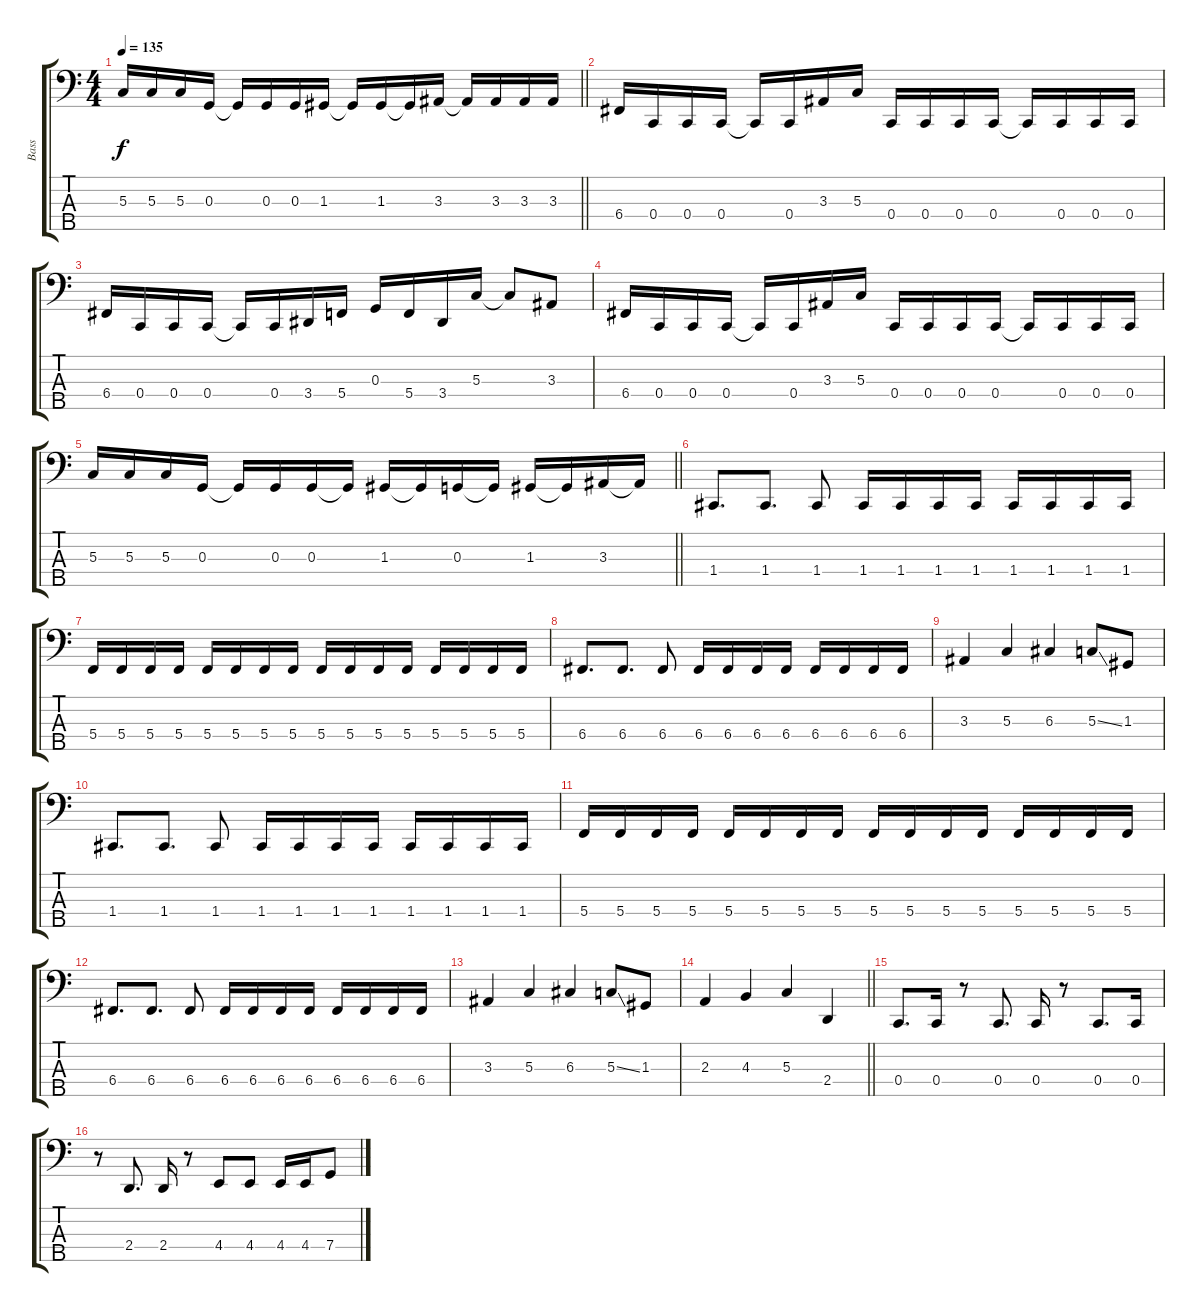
\track ("Bass" "Bass") {instrument electricbasspick}
\staff {score tabs}
\tuning (F2 C2 G1 C1 A0) {hide}
\ts (4 4)
\tempo 135
\clef f4
\barLineRight lightlight
\ks c
5.3.16{dy f} 5.3.16 5.3.16 0.3.16 0.3{t}.16 0.3.16 0.3.16 1.3.16 1.3{t}.16 1.3.16 1.3{t}.16 3.3.16 3.3{t}.16 3.3.16 3.3.16 3.3.16 |
6.4.16 0.4.16 0.4.16 0.4.16 0.4{t}.16 0.4.16 3.3.16 5.3.16 0.4.16 0.4.16 0.4.16 0.4.16 0.4{t}.16 0.4.16 0.4.16 0.4.16 |
6.4.16 0.4.16 0.4.16 0.4.16 0.4{t}.16 0.4.16 3.4.16 5.4.16 0.3.16 5.4.16 3.4.16 5.3.16 5.3{t}.8 3.3.8 |
6.4.16 0.4.16 0.4.16 0.4.16 0.4{t}.16 0.4.16 3.3.16 5.3.16 0.4.16 0.4.16 0.4.16 0.4.16 0.4{t}.16 0.4.16 0.4.16 0.4.16 |
\barLineRight lightlight
5.3.16 5.3.16 5.3.16 0.3.16 0.3{t}.16 0.3.16 0.3.16 0.3{t}.16 1.3.16 1.3{t}.16 0.3.16 0.3{t}.16 1.3.16 1.3{t}.16 3.3.16 3.3{t}.16 |
1.4.8{d} 1.4.8{d} 1.4.8 1.4.16 1.4.16 1.4.16 1.4.16 1.4.16 1.4.16 1.4.16 1.4.16 |
5.4.16 5.4.16 5.4.16 5.4.16 5.4.16 5.4.16 5.4.16 5.4.16 5.4.16 5.4.16 5.4.16 5.4.16 5.4.16 5.4.16 5.4.16 5.4.16 |
6.4.8{d} 6.4.8{d} 6.4.8 6.4.16 6.4.16 6.4.16 6.4.16 6.4.16 6.4.16 6.4.16 6.4.16 |
3.3.4 5.3.4 6.3.4 5.3{ss}.8 1.3.8 |
1.4.8{d} 1.4.8{d} 1.4.8 1.4.16 1.4.16 1.4.16 1.4.16 1.4.16 1.4.16 1.4.16 1.4.16 |
5.4.16 5.4.16 5.4.16 5.4.16 5.4.16 5.4.16 5.4.16 5.4.16 5.4.16 5.4.16 5.4.16 5.4.16 5.4.16 5.4.16 5.4.16 5.4.16 |
6.4.8{d} 6.4.8{d} 6.4.8 6.4.16 6.4.16 6.4.16 6.4.16 6.4.16 6.4.16 6.4.16 6.4.16 |
3.3.4 5.3.4 6.3.4 5.3{ss}.8 1.3.8 |
\barLineRight lightlight
2.3.4 4.3.4 5.3.4 2.4.4 |
0.4.8{d} 0.4.16 r.8 0.4.8{d} 0.4.16 r.8 0.4.8{d} 0.4.16 |
r.8 2.4.8{d} 2.4.16 r.8 4.4.8 4.4.8 4.4.16 4.4.16 7.4.8
